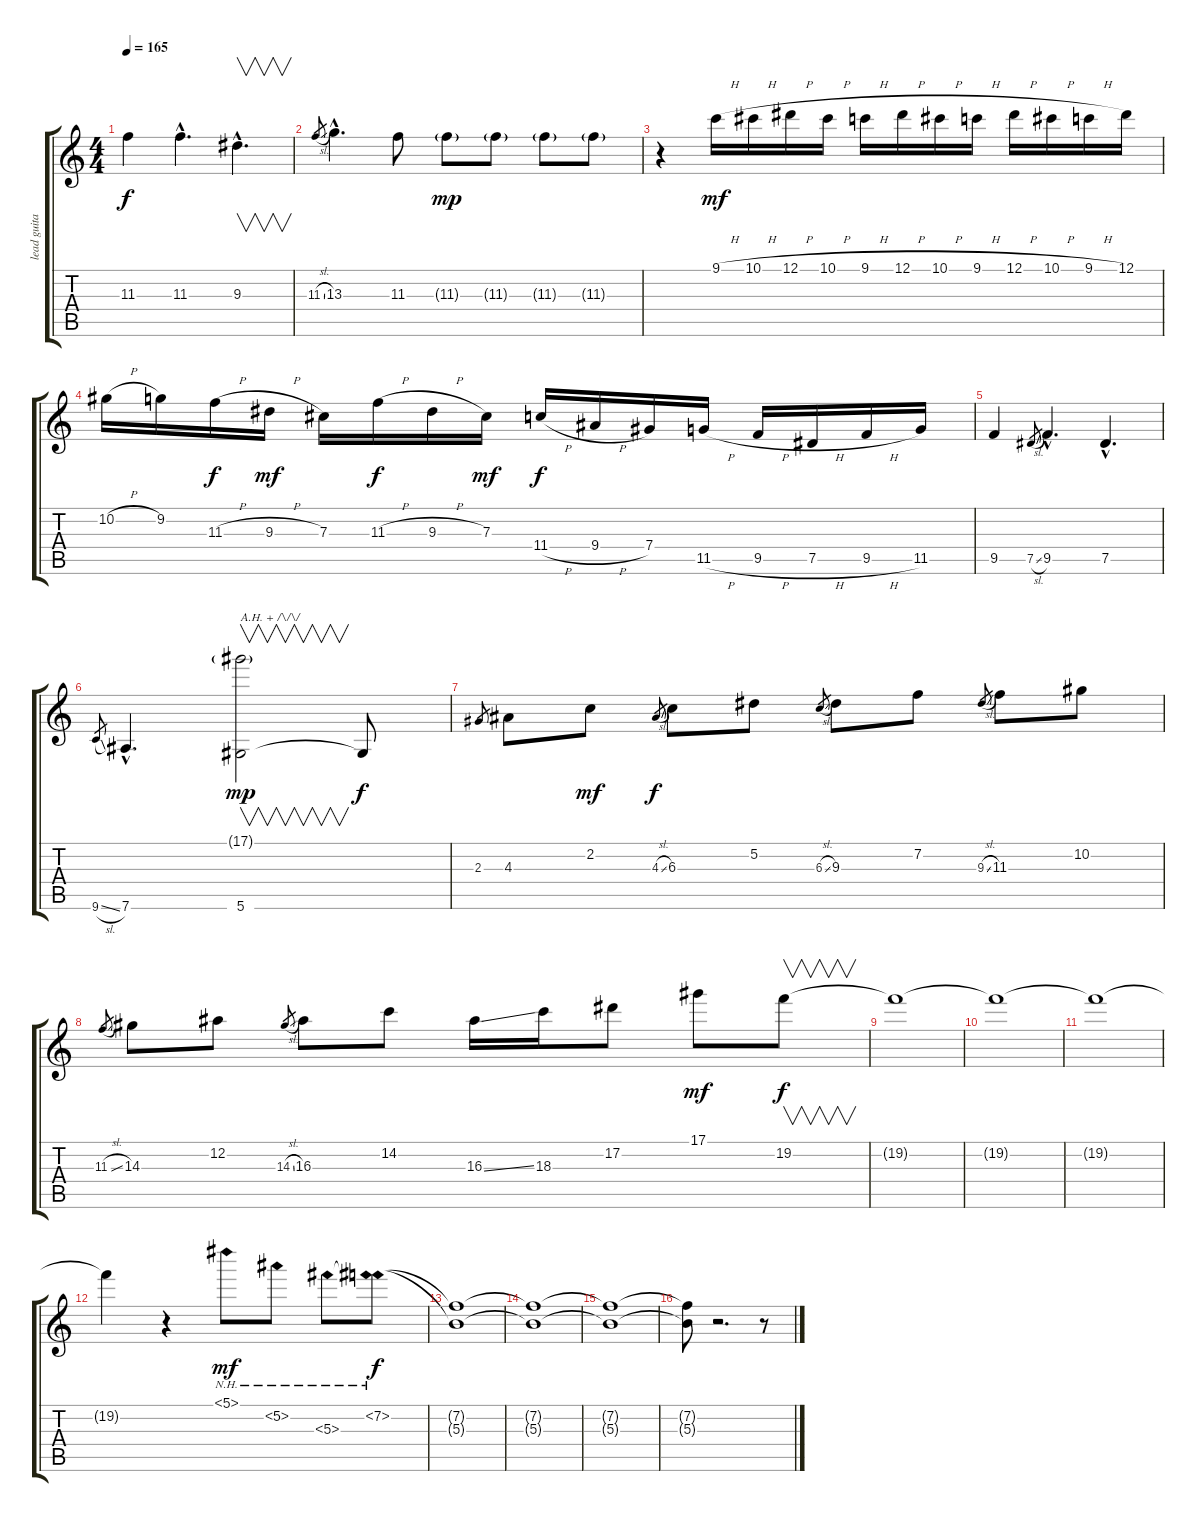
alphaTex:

\track ("lead guitar " "lead guita") {instrument overdrivenguitar}
\staff {score tabs}
\tuning (Eb4 Bb3 Gb3 Db3 Ab2 Eb2) {hide}
\ts (4 4)
\tempo 165
\clef g2
\ks c
11.3.4{dy f} 11.3{hac}.4{d} 9.3{hac}.4{v d} |
11.3{sl}.8{gr} 13.3{hac}.4{d} 11.3.8 11.3{g}.8{dy mp} 11.3{g}.8 11.3{g}.8 11.3{g}.8 |
r.4 9.1{h}.16{dy mf} 10.1{h}.16 12.1{h}.16 10.1{h}.16 9.1{h}.16 12.1{h}.16 10.1{h}.16 9.1{h}.16 12.1{h}.16 10.1{h}.16 9.1{h}.16 12.1.16 |
10.2{h}.16 9.2.16 11.3{h}.16{dy f} 9.3{h}.16{dy mf} 7.3.16 11.3{h}.16{dy f} 9.3{h}.16 7.3.16{dy mf} 11.4{h}.16{dy f} 9.4{h}.16 7.4.16 11.5{h}.16 9.5{h}.16 7.5{h}.16 9.5{h}.16 11.5.16 |
9.5.4 7.5{sl}.8{gr} 9.5{hac}.4{d} 7.5{hac}.4{d} |
9.6{sl}.8{gr} 7.6{hac}.4{d} (17.1{g} 5.6).2{v txt "A.H. + /\\/\\/" dy mp} 5.6{t}.8{dy f} |
2.3.8{gr} 4.3.8 2.2.8{dy mf} 4.3{sl}.8{gr dy f} 6.3.8 5.2.8 6.3{sl}.8{gr} 9.3.8 7.2.8 9.3{sl}.8{gr} 11.3.8 10.2.8 |
11.3{sl}.8{gr} 14.3.8 12.2.8 14.3{sl}.8{gr} 16.3.8 14.2.8 16.3{ss}.16 18.3.16 17.2.8 17.1.8{dy mf} 19.2.8{v dy f} |
19.2{t}.1 |
19.2{t}.1 |
19.2{t}.1 |
19.2{t}.4 r.4 5.1{nh}.8{dy mf} 5.2{nh}.8 5.3{nh}.8 (7.2{nh} 5.3{nh t}).8{dy f} |
(7.2{t} 5.3{t}).1 |
(7.2{t} 5.3{t}).1 |
(7.2{t} 5.3{t}).1 |
(7.2{t} 5.3{t}).8 r.2{d} r.8
